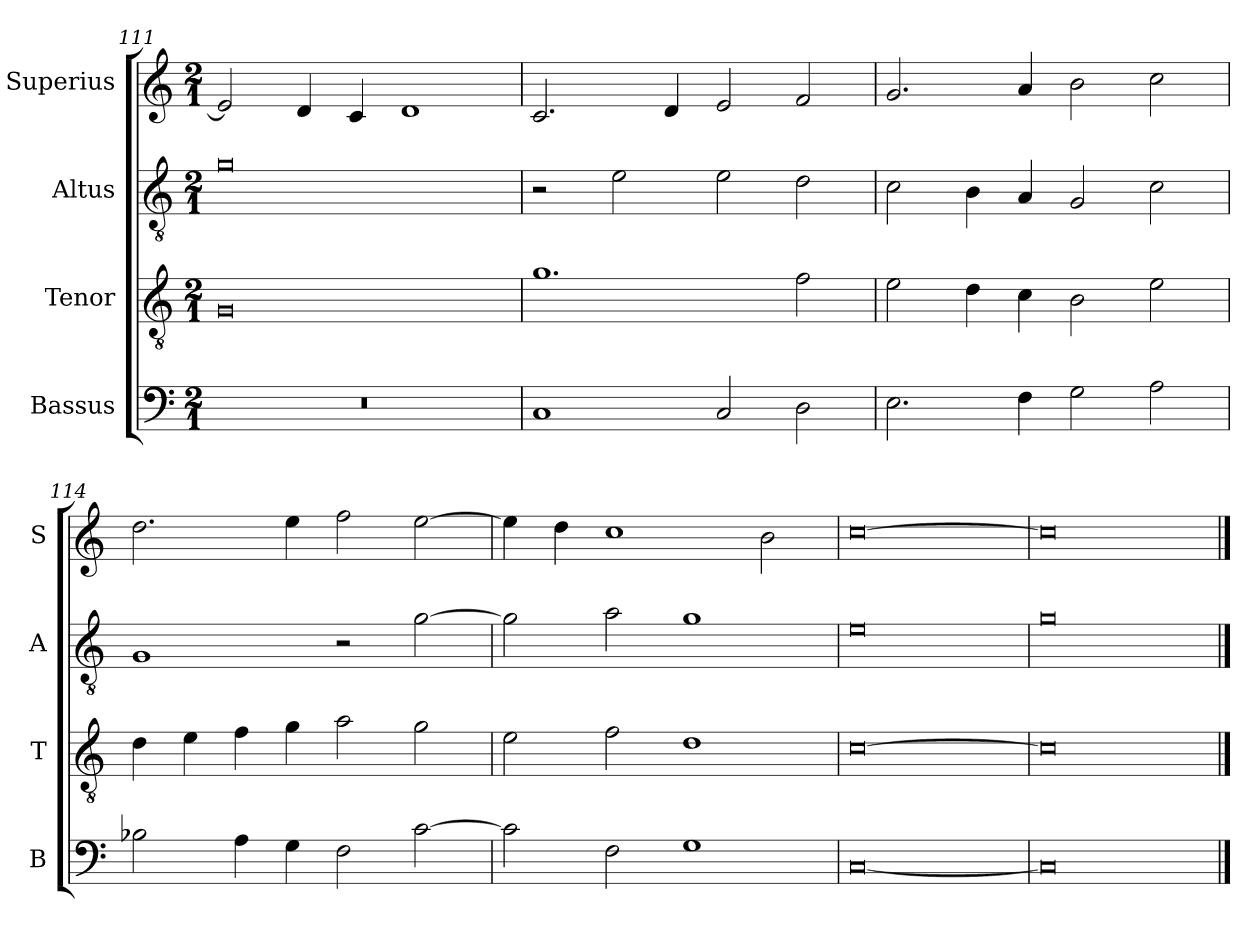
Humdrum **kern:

**kern	**kern	**kern	**kern
*part4	*part3	*part2	*part1
*staff4	*staff3	*staff2	*staff1
*I"Bassus	*I"Tenor	*I"Altus	*I"Superius
*I'B	*I'T	*I'A	*I'S
*clefF4	*clefGv2	*clefGv2	*clefG2
*k[]	*k[]	*k[]	*k[]
*M2/1	*M2/1	*M2/1	*M2/1
=111	=111	=111	=111
0r	0G	0g	2e/]
.	.	.	4d/
.	.	.	4c/
.	.	.	1d
=112	=112	=112	=112
1C	1.g	2r	2.c/
.	.	2e\	.
.	.	.	4d/
2C/	.	2e\	2e/
2D\	2f\	2d\	2f/
=113	=113	=113	=113
2.E\	2e\	2c\	2.g/
.	4d\	4B\	.
4F\	4c\	4A/	4a/
2G\	2B\	2G/	2b\
2A\	2e\	2c\	2cc\
=114	=114	=114	=114
2B-X\	4d\	1G	2.dd\
.	4e\	.	.
4A\	4f\	.	.
4G\	4g\	.	4ee\
2F\	2a\	2r	2ff\
[2c\	2g\	[2g\	[2ee\
=115	=115	=115	=115
2c\]	2e\	2g\]	4ee\]
.	.	.	4dd\
2F\	2f\	2a\	1cc
1G	1d	1g	.
.	.	.	2b\
=116	=116	=116	=116
[0C	[0c	0e	[0cc
=117	=117	=117	=117
0C]	0c]	0g	0cc]
==	==	==	==
*-	*-	*-	*-
